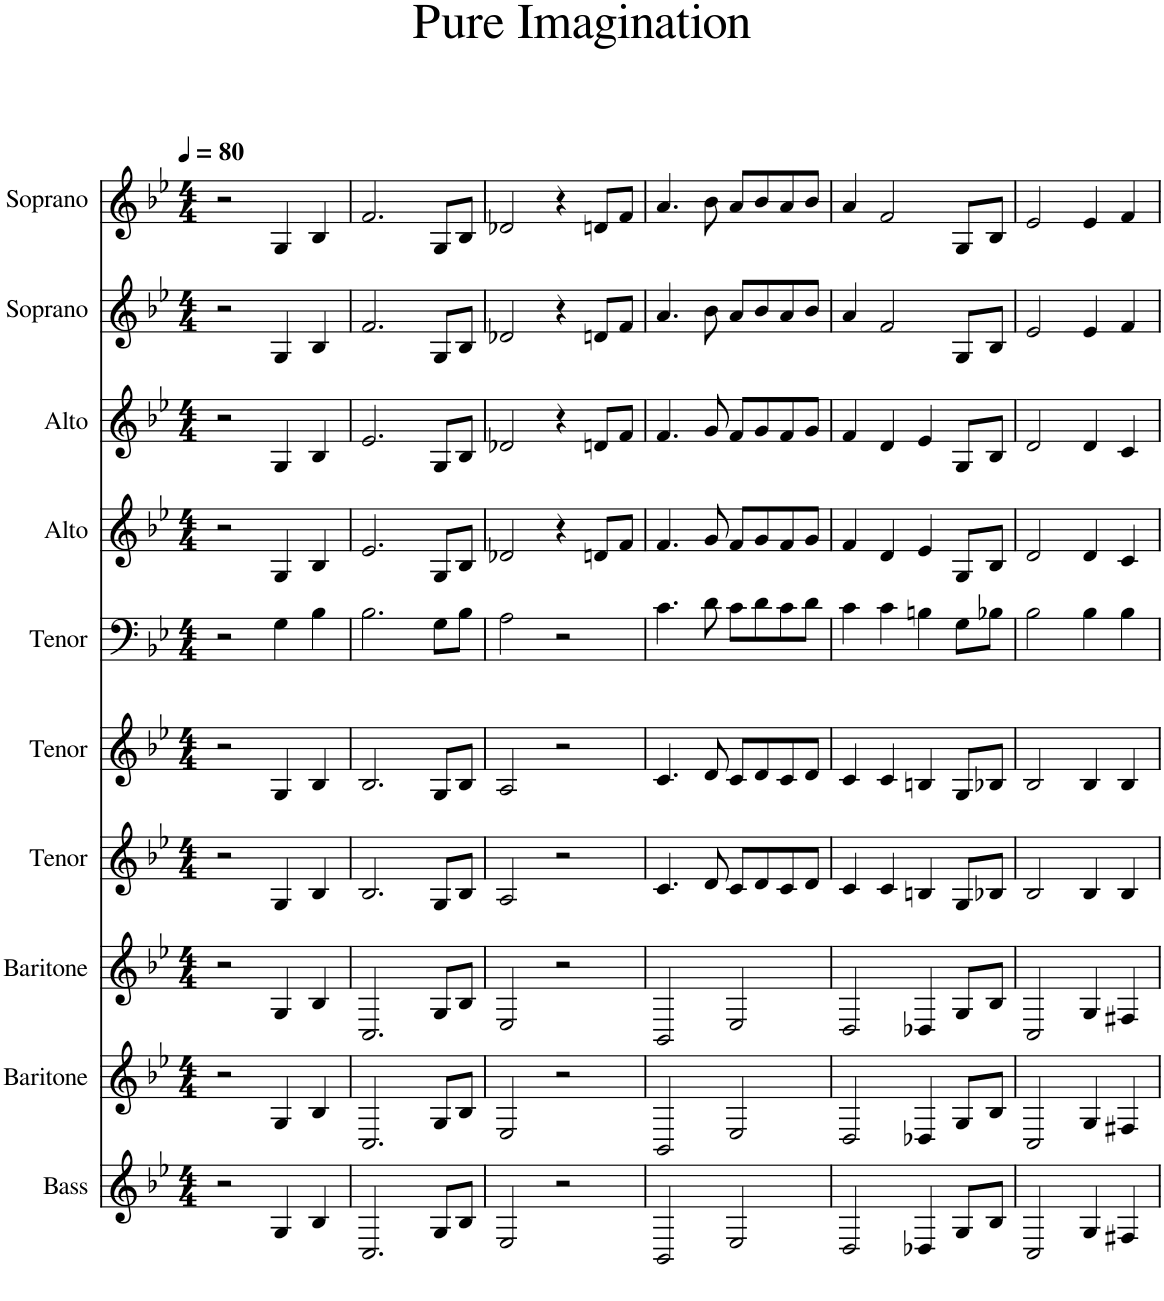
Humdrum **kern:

**kern	**kern	**kern	**kern	**kern	**kern	**kern	**kern	**kern	**kern
*part10	*part9	*part8	*part7	*part6	*part5	*part4	*part3	*part2	*part1
*staff10	*staff9	*staff8	*staff7	*staff6	*staff5	*staff4	*staff3	*staff2	*staff1
*I"Bass	*I"Baritone	*I"Baritone	*I"Tenor	*I"Tenor	*I"Tenor	*I"Alto	*I"Alto	*I"Soprano	*I"Soprano
*I'Bass	*I'Bari	*I'Bari	*I'Ten	*I'Ten	*I'Ten	*I'Alto	*I'Alto	*I'Sop	*I'Sop
*clefG2	*clefG2	*clefG2	*clefG2	*clefG2	*clefF4	*clefG2	*clefG2	*clefG2	*clefG2
*k[b-e-]	*k[b-e-]	*k[b-e-]	*k[b-e-]	*k[b-e-]	*k[b-e-]	*k[b-e-]	*k[b-e-]	*k[b-e-]	*k[b-e-]
*M4/4	*M4/4	*M4/4	*M4/4	*M4/4	*M4/4	*M4/4	*M4/4	*M4/4	*M4/4
*MM80	*MM80	*MM80	*MM80	*MM80	*MM80	*MM80	*MM80	*MM80	*MM80
=1	=1	=1	=1	=1	=1	=1	=1	=1	=1
2r	2r	2r	2r	2r	2r	2r	2r	2r	2r
4G/	4G/	4G/	4G/	4G/	4G\	4G/	4G/	4G/	4G/
4B-/	4B-/	4B-/	4B-/	4B-/	4B-\	4B-/	4B-/	4B-/	4B-/
=2	=2	=2	=2	=2	=2	=2	=2	=2	=2
2.C/	2.C/	2.C/	2.B-/	2.B-/	2.B-\	2.e-/	2.e-/	2.f/	2.f/
8G/L	8G/L	8G/L	8G/L	8G/L	8G\L	8G/L	8G/L	8G/L	8G/L
8B-/J	8B-/J	8B-/J	8B-/J	8B-/J	8B-\J	8B-/J	8B-/J	8B-/J	8B-/J
=3	=3	=3	=3	=3	=3	=3	=3	=3	=3
2E-/	2E-/	2E-/	2A/	2A/	2A\	2d-X/	2d-X/	2d-X/	2d-X/
2r	2r	2r	2r	2r	2r	4r	4r	4r	4r
.	.	.	.	.	.	8dn/L	8dn/L	8dn/L	8dn/L
.	.	.	.	.	.	8f/J	8f/J	8f/J	8f/J
=4	=4	=4	=4	=4	=4	=4	=4	=4	=4
2BB-/	2BB-/	2BB-/	4.c/	4.c/	4.c\	4.f/	4.f/	4.a/	4.a/
.	.	.	8d/	8d/	8d\	8g/	8g/	8b-\	8b-\
2E-/	2E-/	2E-/	8c/L	8c/L	8c\L	8f/L	8f/L	8a/L	8a/L
.	.	.	8d/	8d/	8d\	8g/	8g/	8b-/	8b-/
.	.	.	8c/	8c/	8c\	8f/	8f/	8a/	8a/
.	.	.	8d/J	8d/J	8d\J	8g/J	8g/J	8b-/J	8b-/J
=5	=5	=5	=5	=5	=5	=5	=5	=5	=5
2D/	2D/	2D/	4c/	4c/	4c\	4f/	4f/	4a/	4a/
.	.	.	4c/	4c/	4c\	4d/	4d/	2f/	2f/
4D-X/	4D-X/	4D-X/	4Bn/	4Bn/	4Bn\	4e-/	4e-/	.	.
8G/L	8G/L	8G/L	8G/L	8G/L	8G\L	8G/L	8G/L	8G/L	8G/L
8B-/J	8B-/J	8B-/J	8B-X/J	8B-X/J	8B-X\J	8B-/J	8B-/J	8B-/J	8B-/J
=6	=6	=6	=6	=6	=6	=6	=6	=6	=6
2C/	2C/	2C/	2B-/	2B-/	2B-\	2d/	2d/	2e-/	2e-/
4G/	4G/	4G/	4B-/	4B-/	4B-\	4d/	4d/	4e-/	4e-/
4F#X/	4F#X/	4F#X/	4B-/	4B-/	4B-\	4c/	4c/	4f/	4f/
=	=	=	=	=	=	=	=	=	=
*-	*-	*-	*-	*-	*-	*-	*-	*-	*-
